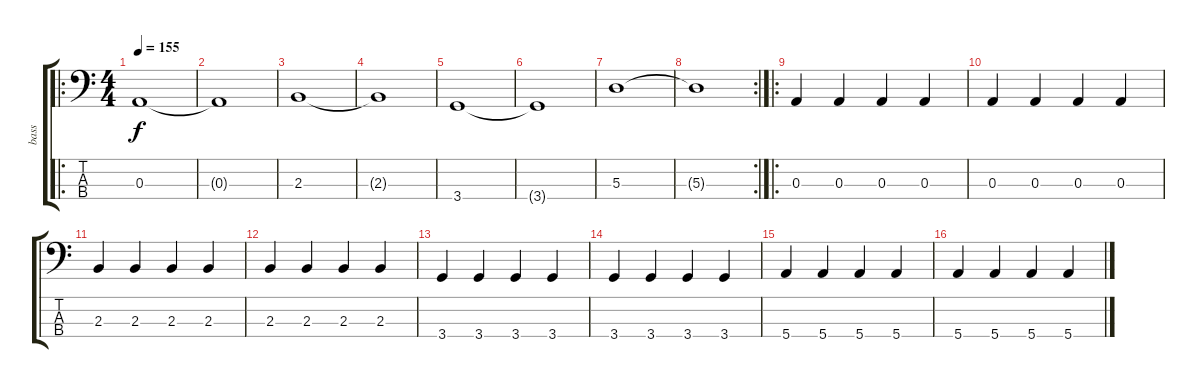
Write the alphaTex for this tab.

\track ("bass" "bass") {instrument electricbassfinger}
\staff {score tabs}
\tuning (G2 D2 A1 E1) {hide}
\ro
\ts (4 4)
\tempo 155
\clef f4
\ks c
0.3.1{dy f} |
0.3{t}.1 |
2.3.1 |
2.3{t}.1 |
3.4.1 |
3.4{t}.1 |
5.3.1 |
\rc 2
5.3{t}.1 |
\ro
0.3.4 0.3.4 0.3.4 0.3.4 |
0.3.4 0.3.4 0.3.4 0.3.4 |
2.3.4 2.3.4 2.3.4 2.3.4 |
2.3.4 2.3.4 2.3.4 2.3.4 |
3.4.4 3.4.4 3.4.4 3.4.4 |
3.4.4 3.4.4 3.4.4 3.4.4 |
5.4.4 5.4.4 5.4.4 5.4.4 |
5.4.4 5.4.4 5.4.4 5.4.4
